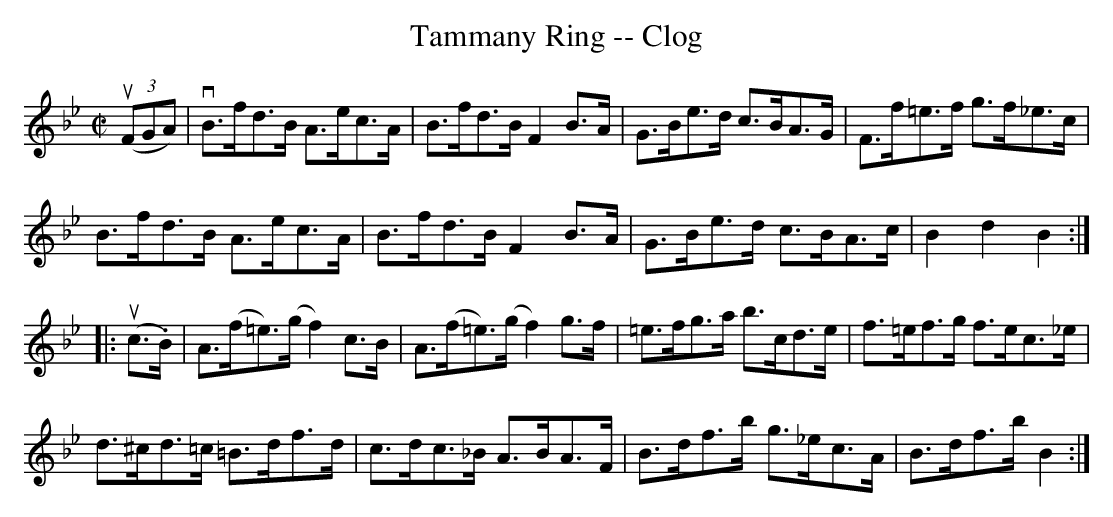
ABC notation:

X:1
T: Tammany Ring -- Clog
M:C|
L:1/8
K:Bb
u((3FGA)|\
vB>fd>B A>ec>A | B>fd>B F2B>A | G>Be>d c>BA>G | F>f=e>f g>f_e>c |
B>fd>B A>ec>A | B>fd>B F2B>A | G>Be>d c>BA>c | B2d2 B2 :|
|:u(c>.B)|\
A>(f=e)>(g f2)c>B | A>(f=e)>(g f2)g>f | =e>fg>a b>cd>e |\
 f>=ef>g f>ec>_e |
d>^cd>=c =B>df>d | c>dc>_B A>BA>F | B>df>b g>_ec>A | B>df>b B2 :|
